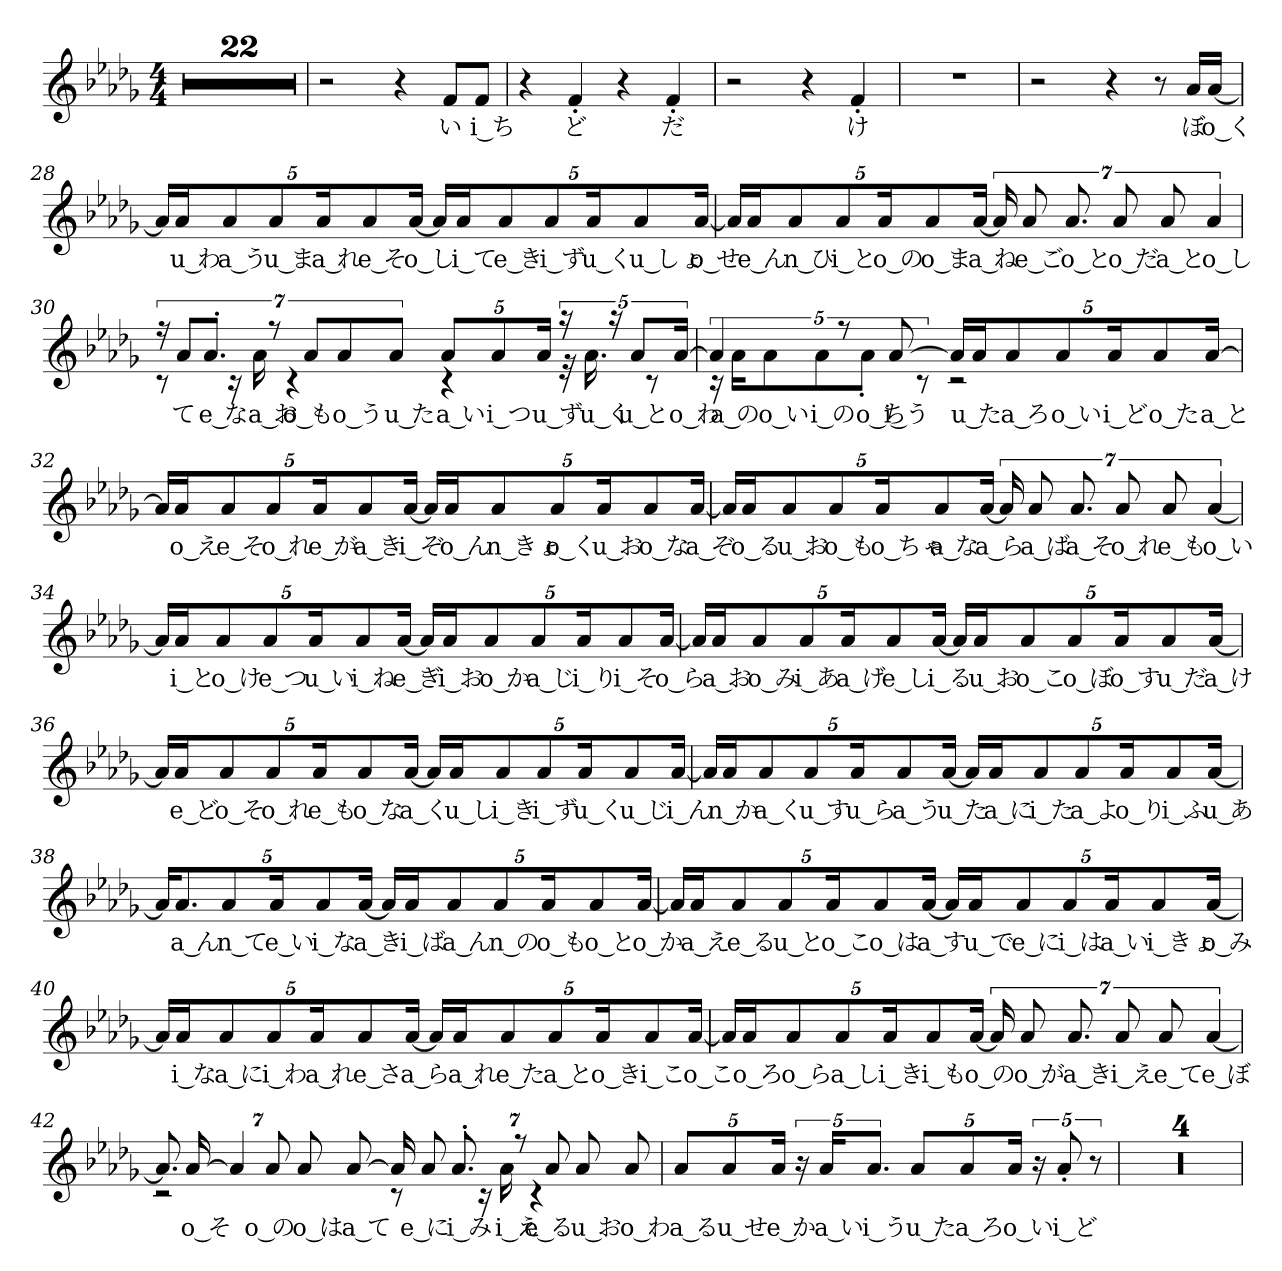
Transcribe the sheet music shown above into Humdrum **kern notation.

**kern	**text
*part1	*part1
*staff1	*staff1
*clefG2	*
*k[b-e-a-d-g-]	*
*M4/4	*
*MM240	*
=1	=1
1r	.
=2	=2
1r	.
=3	=3
1r	.
=4	=4
1r	.
=5	=5
1r	.
=6	=6
1r	.
=7	=7
1r	.
=8	=8
1r	.
=9	=9
1r	.
=10	=10
1r	.
=11	=11
1r	.
=12	=12
1r	.
=13	=13
1r	.
=14	=14
1r	.
=15	=15
1r	.
=16	=16
1r	.
=17	=17
1r	.
=18	=18
1r	.
=19	=19
1r	.
=20	=20
1r	.
=21	=21
1r	.
=22	=22
1r	.
=23	=23
2r	.
4r	.
8fL	- い
8fJ	i ち
=24	=24
4r	.
4f'	- ど
4r	.
4f'	- だ
=25	=25
2r	.
4r	.
4f'	- け
=26	=26
1r	.
=27	=27
2r	.
4r	.
8r	.
16a-LL	- ぼ
[16a-JJ	o く
=28	=28
20a-LL]	.
20a-J	u わ
10a-	a う
10a-	u ま
20a-K	a れ
10a-	e そ
[20a-Jk	o し
20a-LL]	.
20a-J	i て
10a-	e き
10a-	i ず
20a-K	u く
10a-	u しょ
[20a-Jk	o せ
=29	=29
20a-LL]	.
20a-J	e ん
10a-	n ひ
10a-	i と
20a-K	o の
10a-	o ま
[20a-Jk	a ね
28a-KL]	.
14a-	e ご
14.a-	o と
14a-	o だ
14a-	a と
7a-	o し
=30	=30
*^	*
28r	8r	.
14a-L	.	- て
14.a-'J	.	e な
.	16r	.
.	16a-	a お
14r	.	.
.	4r	.
14a-L	.	o も
14a-	.	o う
14a-J	.	u た
10a-L	4r	a い
10a-	.	i つ
20a-Jk	.	u ず
20r	32r	.
.	16.a-	u く
20r	.	.
10a-L	.	u と
.	8r	.
[20a-Jk	.	o わ
=31	=31	=31
4a-]	20r	.
.	20a-KL	a の
.	10a-	o い
.	10a-	i の
8r	.	.
.	10a-'J	o ち
[8a-	.	i う
.	10r	.
20a-LL]	2r	.
20a-J	.	u た
10a-	.	a ろ
10a-	.	o い
20a-K	.	i ど
10a-	.	o た
[20a-Jk	.	a と
*v	*v	*
=32	=32
20a-LL]	.
20a-J	o え
10a-	e そ
10a-	o れ
20a-K	e が
10a-	a き
[20a-Jk	i ぞ
20a-LL]	.
20a-J	o ん
10a-	n きょ
10a-	o く
20a-K	u お
10a-	o な
[20a-Jk	a ぞ
=33	=33
20a-LL]	.
20a-J	o る
10a-	u お
10a-	o も
20a-K	o ちゃ
10a-	a な
[20a-Jk	a ら
28a-KL]	.
14a-	a ば
14.a-	a そ
14a-	o れ
14a-	e も
[7a-	o い
=34	=34
20a-LL]	.
20a-J	i と
10a-	o け
10a-	e つ
20a-K	u い
10a-	i ね
[20a-Jk	e ぎ
20a-LL]	.
20a-J	i お
10a-	o か
10a-	a じ
20a-K	i り
10a-	i そ
[20a-Jk	o ら
=35	=35
20a-LL]	.
20a-J	a お
10a-	o み
10a-	i あ
20a-K	a げ
10a-	e し
[20a-Jk	i る
20a-LL]	.
20a-J	u お
10a-	o こ
10a-	o ぼ
20a-K	o す
10a-	u だ
[20a-Jk	a け
=36	=36
20a-LL]	.
20a-J	e ど
10a-	o そ
10a-	o れ
20a-K	e も
10a-	o な
[20a-Jk	a く
20a-LL]	.
20a-J	u し
10a-	i き
10a-	i ず
20a-K	u く
10a-	u じ
[20a-Jk	i ん
=37	=37
20a-LL]	.
20a-J	n か
10a-	a く
10a-	u す
20a-K	u ら
10a-	a う
[20a-Jk	u た
20a-LL]	.
20a-J	a に
10a-	i た
10a-	a よ
20a-K	o り
10a-	i ふ
[20a-Jk	u あ
=38	=38
20a-KL]	.
10.a-	a ん
10a-	n て
20a-K	e い
10a-	i な
[20a-Jk	a き
20a-LL]	.
20a-J	i ば
10a-	a ん
10a-	n の
20a-K	o も
10a-	o と
[20a-Jk	o か
=39	=39
20a-LL]	.
20a-J	a え
10a-	e る
10a-	u と
20a-K	o こ
10a-	o は
[20a-Jk	a す
20a-LL]	.
20a-J	u で
10a-	e に
10a-	i は
20a-K	a い
10a-	i きょ
[20a-Jk	o み
=40	=40
20a-LL]	.
20a-J	i な
10a-	a に
10a-	i わ
20a-K	a れ
10a-	e さ
[20a-Jk	a ら
20a-LL]	.
20a-J	a れ
10a-	e た
10a-	a と
20a-K	o き
10a-	i こ
[20a-Jk	o こ
=41	=41
20a-LL]	.
20a-J	o ろ
10a-	o ら
10a-	a し
20a-K	i き
10a-	i も
[20a-Jk	o の
28a-KL]	.
14a-	o が
14.a-	a き
14a-	i え
14a-	e て
[7a-	e ぼ
=42	=42
*^	*
14.a-L]	2r	.
[28a-L	.	o そ
7a-]	.	.
14a-	.	o の
14a-	.	o は
[14a-J	.	a て
28a-KL]	8r	.
14a-	.	e に
14.a-'J	.	i み
.	16r	.
.	16a-	i え
14r	.	.
.	4r	.
14a-L	.	e る
14a-	.	u お
14a-J	.	o わ
*v	*v	*
=43	=43
10a-L	a る
10a-	u せ
20a-Jk	e か
20r	.
20a-KL	a い
10.a-J	i う
10a-L	u た
10a-	a ろ
20a-Jk	o い
20r	.
10a-'	i ど
10r	.
=44	=44
1r	.
=45	=45
1r	.
=46	=46
1r	.
=47	=47
1r	.
=	=
*-	*-
